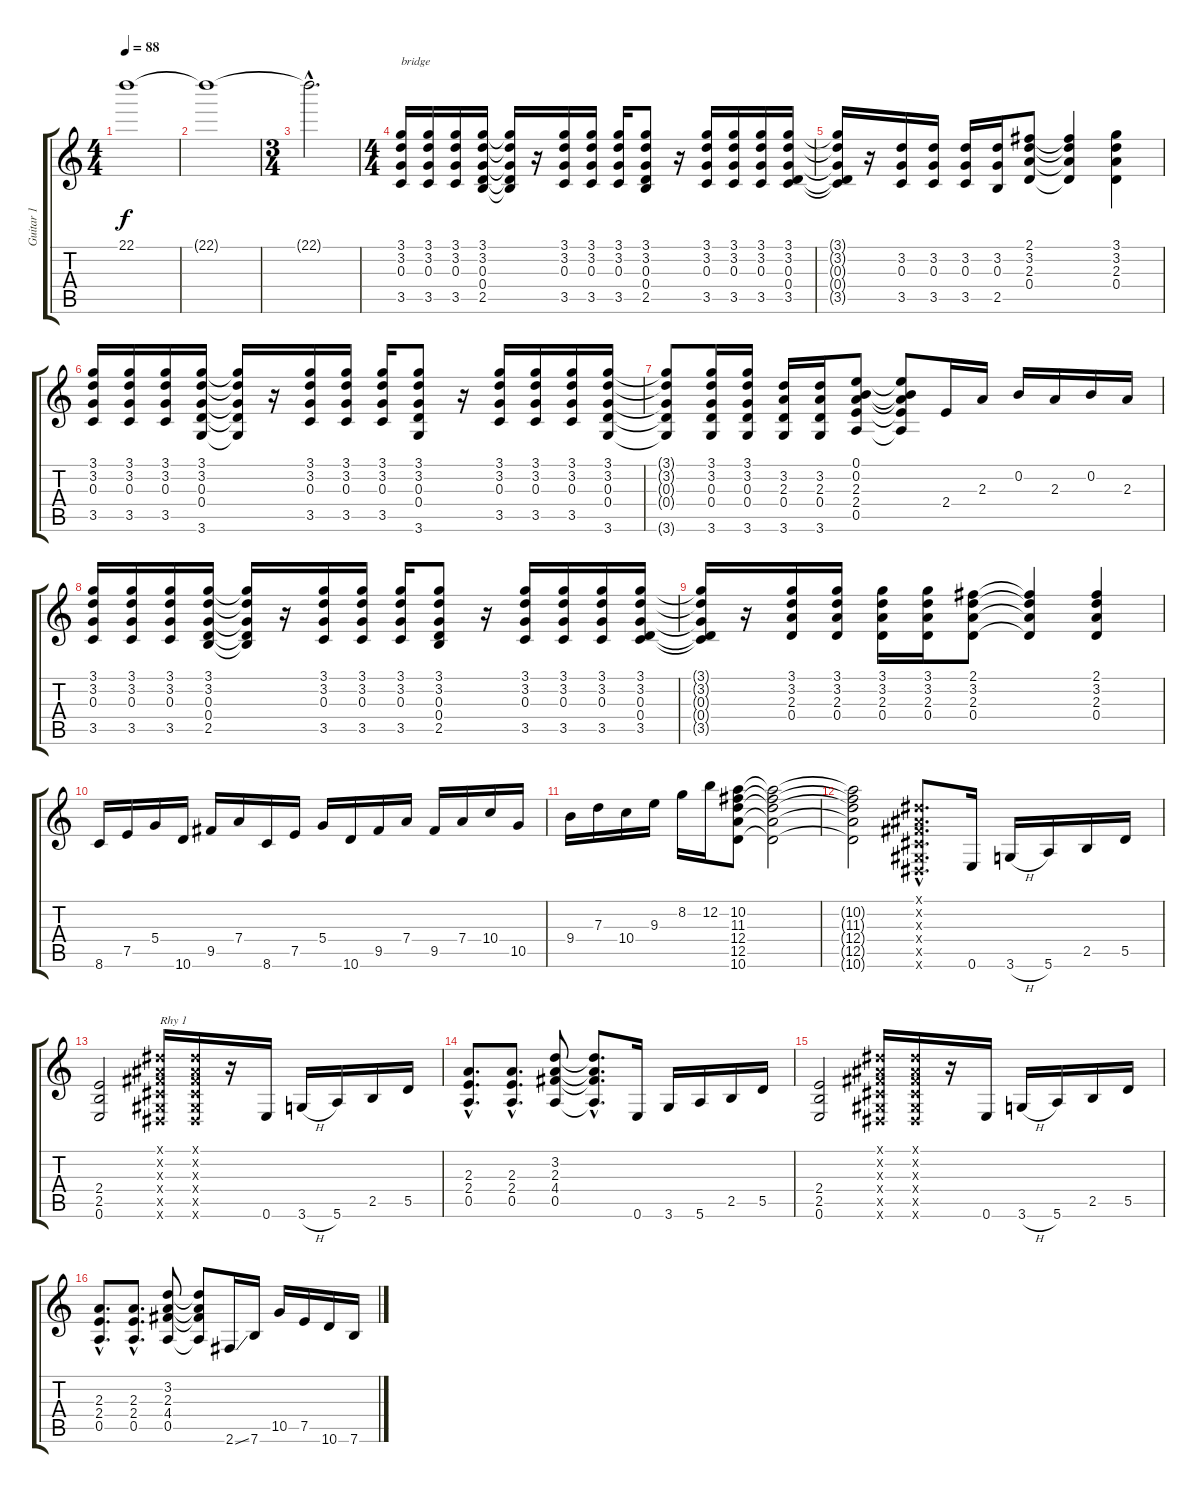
\track ("Guitar 1" "Guitar 1") {instrument overdrivenguitar}
\staff {score tabs}
\tuning (E4 B3 G3 D3 A2 E2) {hide}
\ts (4 4)
\tempo 88
\clef g2
\ks c
22.1{t}.1{dy f} |
22.1{t}.1 |
\ts (3 4)
22.1{hac t}.2{d} |
\ts (4 4)
(3.1 3.2 0.3 3.5).16{txt "bridge"} (3.1 3.2 0.3 3.5).16 (3.1 3.2 0.3 3.5).16 (3.1 3.2 0.3 0.4 2.5).16 (3.1{t} 3.2{t} 0.3{t} 0.4{t} 2.5{t}).16 r.16 (3.1 3.2 0.3 3.5).16 (3.1 3.2 0.3 3.5).16 (3.1 3.2 0.3 3.5).16 (3.1 3.2 0.3 0.4 2.5).8 r.16 (3.1 3.2 0.3 3.5).16 (3.1 3.2 0.3 3.5).16 (3.1 3.2 0.3 3.5).16 (3.1 3.2 0.3 0.4 3.5).16 |
(3.1{t} 3.2{t} 0.3{t} 0.4{t} 3.5{t}).16 r.16 (3.2 0.3 3.5).16 (3.2 0.3 3.5).16 (3.2 0.3 3.5).16 (3.2 0.3 2.5).16 (2.1 3.2 2.3 0.4).8 (2.1{t} 3.2{t} 2.3{t} 0.4{t}).4 (3.1 3.2 2.3 0.4).4 |
(3.1 3.2 0.3 3.5).16 (3.1 3.2 0.3 3.5).16 (3.1 3.2 0.3 3.5).16 (3.1 3.2 0.3 0.4 3.6).16 (3.1{t} 3.2{t} 0.3{t} 0.4{t} 3.6{t}).16 r.16 (3.1 3.2 0.3 3.5).16 (3.1 3.2 0.3 3.5).16 (3.1 3.2 0.3 3.5).16 (3.1 3.2 0.3 0.4 3.6).8 r.16 (3.1 3.2 0.3 3.5).16 (3.1 3.2 0.3 3.5).16 (3.1 3.2 0.3 3.5).16 (3.1 3.2 0.3 0.4 3.6).16 |
(3.1{t} 3.2{t} 0.3{t} 0.4{t} 3.6{t}).8 (3.1 3.2 0.3 0.4 3.6).16 (3.1 3.2 0.3 0.4 3.6).16 (3.2 2.3 0.4 3.6).16 (3.2 2.3 0.4 3.6).16 (0.1 0.2 2.3 2.4 0.5).8 (0.1{t} 0.2{t} 2.3{t} 2.4{t} 0.5{t}).8 2.4.16 2.3.16 0.2.16 2.3.16 0.2.16 2.3.16 |
(3.1 3.2 0.3 3.5).16 (3.1 3.2 0.3 3.5).16 (3.1 3.2 0.3 3.5).16 (3.1 3.2 0.3 0.4 2.5).16 (3.1{t} 3.2{t} 0.3{t} 0.4{t} 2.5{t}).16 r.16 (3.1 3.2 0.3 3.5).16 (3.1 3.2 0.3 3.5).16 (3.1 3.2 0.3 3.5).16 (3.1 3.2 0.3 0.4 2.5).8 r.16 (3.1 3.2 0.3 3.5).16 (3.1 3.2 0.3 3.5).16 (3.1 3.2 0.3 3.5).16 (3.1 3.2 0.3 0.4 3.5).16 |
(3.1{t} 3.2{t} 0.3{t} 0.4{t} 3.5{t}).16 r.16 (3.1 3.2 2.3 0.4).16 (3.1 3.2 2.3 0.4).16 (3.1 3.2 2.3 0.4).16 (3.1 3.2 2.3 0.4).16 (2.1 3.2 2.3 0.4).8 (2.1{t} 3.2{t} 2.3{t} 0.4{t}).4 (2.1 3.2 2.3 0.4).4 |
8.6.16 7.5.16 5.4.16 10.6.16 9.5.16 7.4.16 8.6.16 7.5.16 5.4.16 10.6.16 9.5.16 7.4.16 9.5.16 7.4.16 10.4.16 10.5.16 |
9.4.16 7.3.16 10.4.16 9.3.16 8.2.16 12.2.16 (10.2 11.3 12.4 12.5 10.6).8 (10.2{t} 11.3{t} 12.4{t} 12.5{t} 10.6{t}).2 |
(10.2{t} 11.3{t} 12.4{t} 12.5{t} 10.6{t}).2 (-1.1{hac x} -1.2{hac x} -1.3{hac x} -1.4{hac x} -1.5{hac x} -1.6{hac x}).8{d} 0.6.16 3.6{h}.16 5.6.16 2.5.16 5.5.16 |
(2.4 2.5 0.6).2 (-1.1{x} -1.2{x} -1.3{x} -1.4{x} -1.5{x} -1.6{x}).16{txt "Rhy 1"} (-1.1{x} -1.2{x} -1.3{x} -1.4{x} -1.5{x} -1.6{x}).16 r.16 0.6.16 3.6{h}.16 5.6.16 2.5.16 5.5.16 |
(2.3{hac} 2.4{hac} 0.5{hac}).8{d} (2.3{hac} 2.4{hac} 0.5{hac}).8{d} (3.2 2.3 4.4 0.5).8 (3.2{hac t} 2.3{hac t} 4.4{hac t} 0.5{hac t}).8{d} 0.6.16 3.6.16 5.6.16 2.5.16 5.5.16 |
(2.4 2.5 0.6).2 (-1.1{x} -1.2{x} -1.3{x} -1.4{x} -1.5{x} -1.6{x}).16 (-1.1{x} -1.2{x} -1.3{x} -1.4{x} -1.5{x} -1.6{x}).16 r.16 0.6.16 3.6{h}.16 5.6.16 2.5.16 5.5.16 |
(2.3{hac} 2.4{hac} 0.5{hac}).8{d} (2.3{hac} 2.4{hac} 0.5{hac}).8{d} (3.2 2.3 4.4 0.5).8 (3.2{t} 2.3{t} 4.4{t} 0.5{t}).8 2.6{ss}.16 7.6.16 10.5.16 7.5.16 10.6.16 7.6.16
